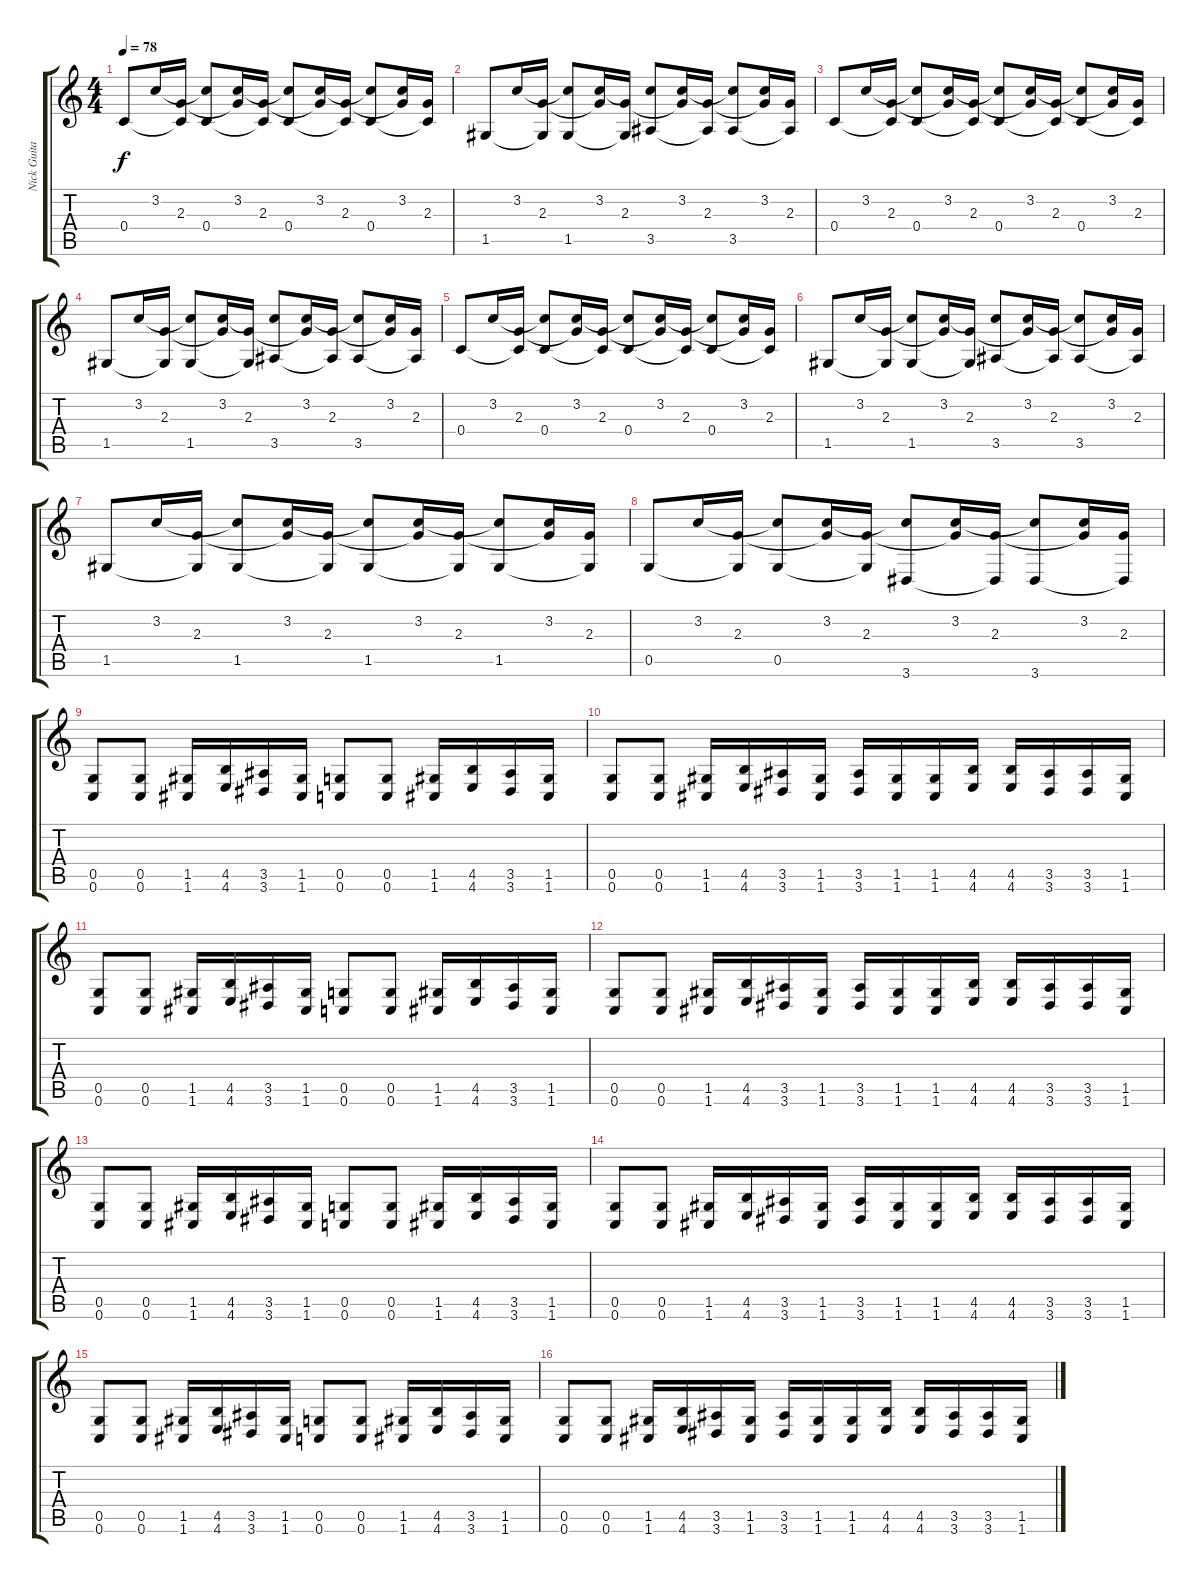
\track ("Nick Guitar 1" "Nick Guita") {instrument distortionguitar}
\staff {score tabs}
\tuning (D4 A3 F3 C3 G2 C2) {hide}
\ts (4 4)
\tempo 78
\clef g2
\ks c
0.4.8{dy f instrument electricguitarclean} 3.2.16 (2.3 0.4{t}).16 (3.2{t} 0.4).8 (3.2 2.3{t}).16 (2.3 0.4{t}).16 (3.2{t} 0.4).8 (3.2 2.3{t}).16 (2.3 0.4{t}).16 (3.2{t} 0.4).8 (3.2 2.3{t}).16 (2.3 0.4{t}).16 |
1.5.8 3.2.16 (2.3 1.5{t}).16 (3.2{t} 1.5).8 (3.2 2.3{t}).16 (2.3 1.5{t}).16 (3.2{t} 3.5).8 (3.2 2.3{t}).16 (2.3 3.5{t}).16 (3.2{t} 3.5).8 (3.2 2.3{t}).16 (2.3 3.5{t}).16 |
0.4.8 3.2.16 (2.3 0.4{t}).16 (3.2{t} 0.4).8 (3.2 2.3{t}).16 (2.3 0.4{t}).16 (3.2{t} 0.4).8 (3.2 2.3{t}).16 (2.3 0.4{t}).16 (3.2{t} 0.4).8 (3.2 2.3{t}).16 (2.3 0.4{t}).16 |
1.5.8 3.2.16 (2.3 1.5{t}).16 (3.2{t} 1.5).8 (3.2 2.3{t}).16 (2.3 1.5{t}).16 (3.2{t} 3.5).8 (3.2 2.3{t}).16 (2.3 3.5{t}).16 (3.2{t} 3.5).8 (3.2 2.3{t}).16 (2.3 3.5{t}).16 |
0.4.8 3.2.16 (2.3 0.4{t}).16 (3.2{t} 0.4).8 (3.2 2.3{t}).16 (2.3 0.4{t}).16 (3.2{t} 0.4).8 (3.2 2.3{t}).16 (2.3 0.4{t}).16 (3.2{t} 0.4).8 (3.2 2.3{t}).16 (2.3 0.4{t}).16 |
1.5.8 3.2.16 (2.3 1.5{t}).16 (3.2{t} 1.5).8 (3.2 2.3{t}).16 (2.3 1.5{t}).16 (3.2{t} 3.5).8 (3.2 2.3{t}).16 (2.3 3.5{t}).16 (3.2{t} 3.5).8 (3.2 2.3{t}).16 (2.3 3.5{t}).16 |
1.5.8 3.2.16 (2.3 1.5{t}).16 (3.2{t} 1.5).8 (3.2 2.3{t}).16 (2.3 1.5{t}).16 (3.2{t} 1.5).8 (3.2 2.3{t}).16 (2.3 1.5{t}).16 (3.2{t} 1.5).8 (3.2 2.3{t}).16 (2.3 1.5{t}).16 |
0.5.8 3.2.16 (2.3 0.5{t}).16 (3.2{t} 0.5).8 (3.2 2.3{t}).16 (2.3 0.5{t}).16 (3.2{t} 3.6).8 (3.2 2.3{t}).16 (2.3 3.6{t}).16 (3.2{t} 3.6).8 (3.2 2.3{t}).16 (2.3 3.6{t}).16 |
(0.5 0.6).8{instrument distortionguitar} (0.5 0.6).8 (1.5 1.6).16 (4.5 4.6).16 (3.5 3.6).16 (1.5 1.6).16 (0.5 0.6).8 (0.5 0.6).8 (1.5 1.6).16 (4.5 4.6).16 (3.5 3.6).16 (1.5 1.6).16 |
(0.5 0.6).8 (0.5 0.6).8 (1.5 1.6).16 (4.5 4.6).16 (3.5 3.6).16 (1.5 1.6).16 (3.5 3.6).16 (1.5 1.6).16 (1.5 1.6).16 (4.5 4.6).16 (4.5 4.6).16 (3.5 3.6).16 (3.5 3.6).16 (1.5 1.6).16 |
(0.5 0.6).8 (0.5 0.6).8 (1.5 1.6).16 (4.5 4.6).16 (3.5 3.6).16 (1.5 1.6).16 (0.5 0.6).8 (0.5 0.6).8 (1.5 1.6).16 (4.5 4.6).16 (3.5 3.6).16 (1.5 1.6).16 |
(0.5 0.6).8 (0.5 0.6).8 (1.5 1.6).16 (4.5 4.6).16 (3.5 3.6).16 (1.5 1.6).16 (3.5 3.6).16 (1.5 1.6).16 (1.5 1.6).16 (4.5 4.6).16 (4.5 4.6).16 (3.5 3.6).16 (3.5 3.6).16 (1.5 1.6).16 |
(0.5 0.6).8 (0.5 0.6).8 (1.5 1.6).16 (4.5 4.6).16 (3.5 3.6).16 (1.5 1.6).16 (0.5 0.6).8 (0.5 0.6).8 (1.5 1.6).16 (4.5 4.6).16 (3.5 3.6).16 (1.5 1.6).16 |
(0.5 0.6).8 (0.5 0.6).8 (1.5 1.6).16 (4.5 4.6).16 (3.5 3.6).16 (1.5 1.6).16 (3.5 3.6).16 (1.5 1.6).16 (1.5 1.6).16 (4.5 4.6).16 (4.5 4.6).16 (3.5 3.6).16 (3.5 3.6).16 (1.5 1.6).16 |
(0.5 0.6).8 (0.5 0.6).8 (1.5 1.6).16 (4.5 4.6).16 (3.5 3.6).16 (1.5 1.6).16 (0.5 0.6).8 (0.5 0.6).8 (1.5 1.6).16 (4.5 4.6).16 (3.5 3.6).16 (1.5 1.6).16 |
(0.5 0.6).8 (0.5 0.6).8 (1.5 1.6).16 (4.5 4.6).16 (3.5 3.6).16 (1.5 1.6).16 (3.5 3.6).16 (1.5 1.6).16 (1.5 1.6).16 (4.5 4.6).16 (4.5 4.6).16 (3.5 3.6).16 (3.5 3.6).16 (1.5 1.6).16
